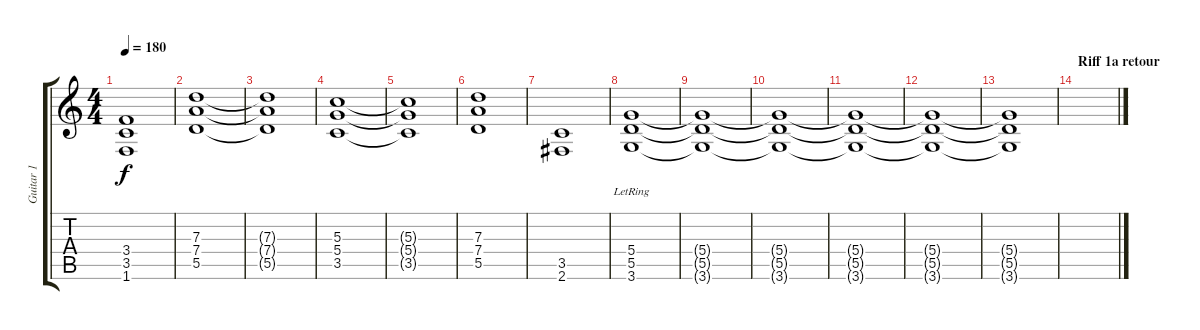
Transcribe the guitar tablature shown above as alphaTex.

\track ("Guitar 1" "Guitar 1") {instrument overdrivenguitar}
\staff {score tabs}
\tuning (E4 B3 G3 D3 A2 E2) {hide}
\ts (4 4)
\tempo 180
\clef g2
\ks c
(3.4{t} 3.5{t} 1.6{t}).1{dy f} |
(7.3 7.4 5.5).1 |
(7.3{t} 7.4{t} 5.5{t}).1 |
(5.3 5.4 3.5).1 |
(5.3{t} 5.4{t} 3.5{t}).1 |
(7.3 7.4 5.5).1 |
(3.5 2.6).1 |
(5.4{lr} 5.5{lr} 3.6{lr}).1 |
(5.4{t} 5.5{t} 3.6{t}).1{volume 9} |
(5.4{t} 5.5{t} 3.6{t}).1 |
(5.4{t} 5.5{t} 3.6{t}).1{volume 6} |
(5.4{t} 5.5{t} 3.6{t}).1{volume 4} |
(5.4{t} 5.5{t} 3.6{t}).1 |
\section ("" "Riff 1a retour")
